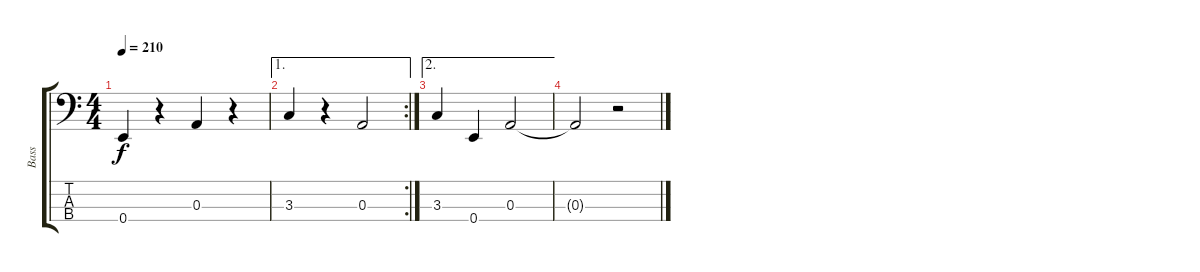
\track ("Bass" "Bass") {instrument electricbassfinger}
\staff {score tabs}
\tuning (G2 D2 A1 E1) {hide}
\ts (4 4)
\tempo 210
\clef f4
\ks c
0.4.4{dy f} r.4 0.3.4 r.4 |
\ae 1
\rc 2
3.3.4 r.4 0.3.2 |
\ae 2
3.3.4 0.4.4 0.3.2 |
0.3{t}.2 r.2
